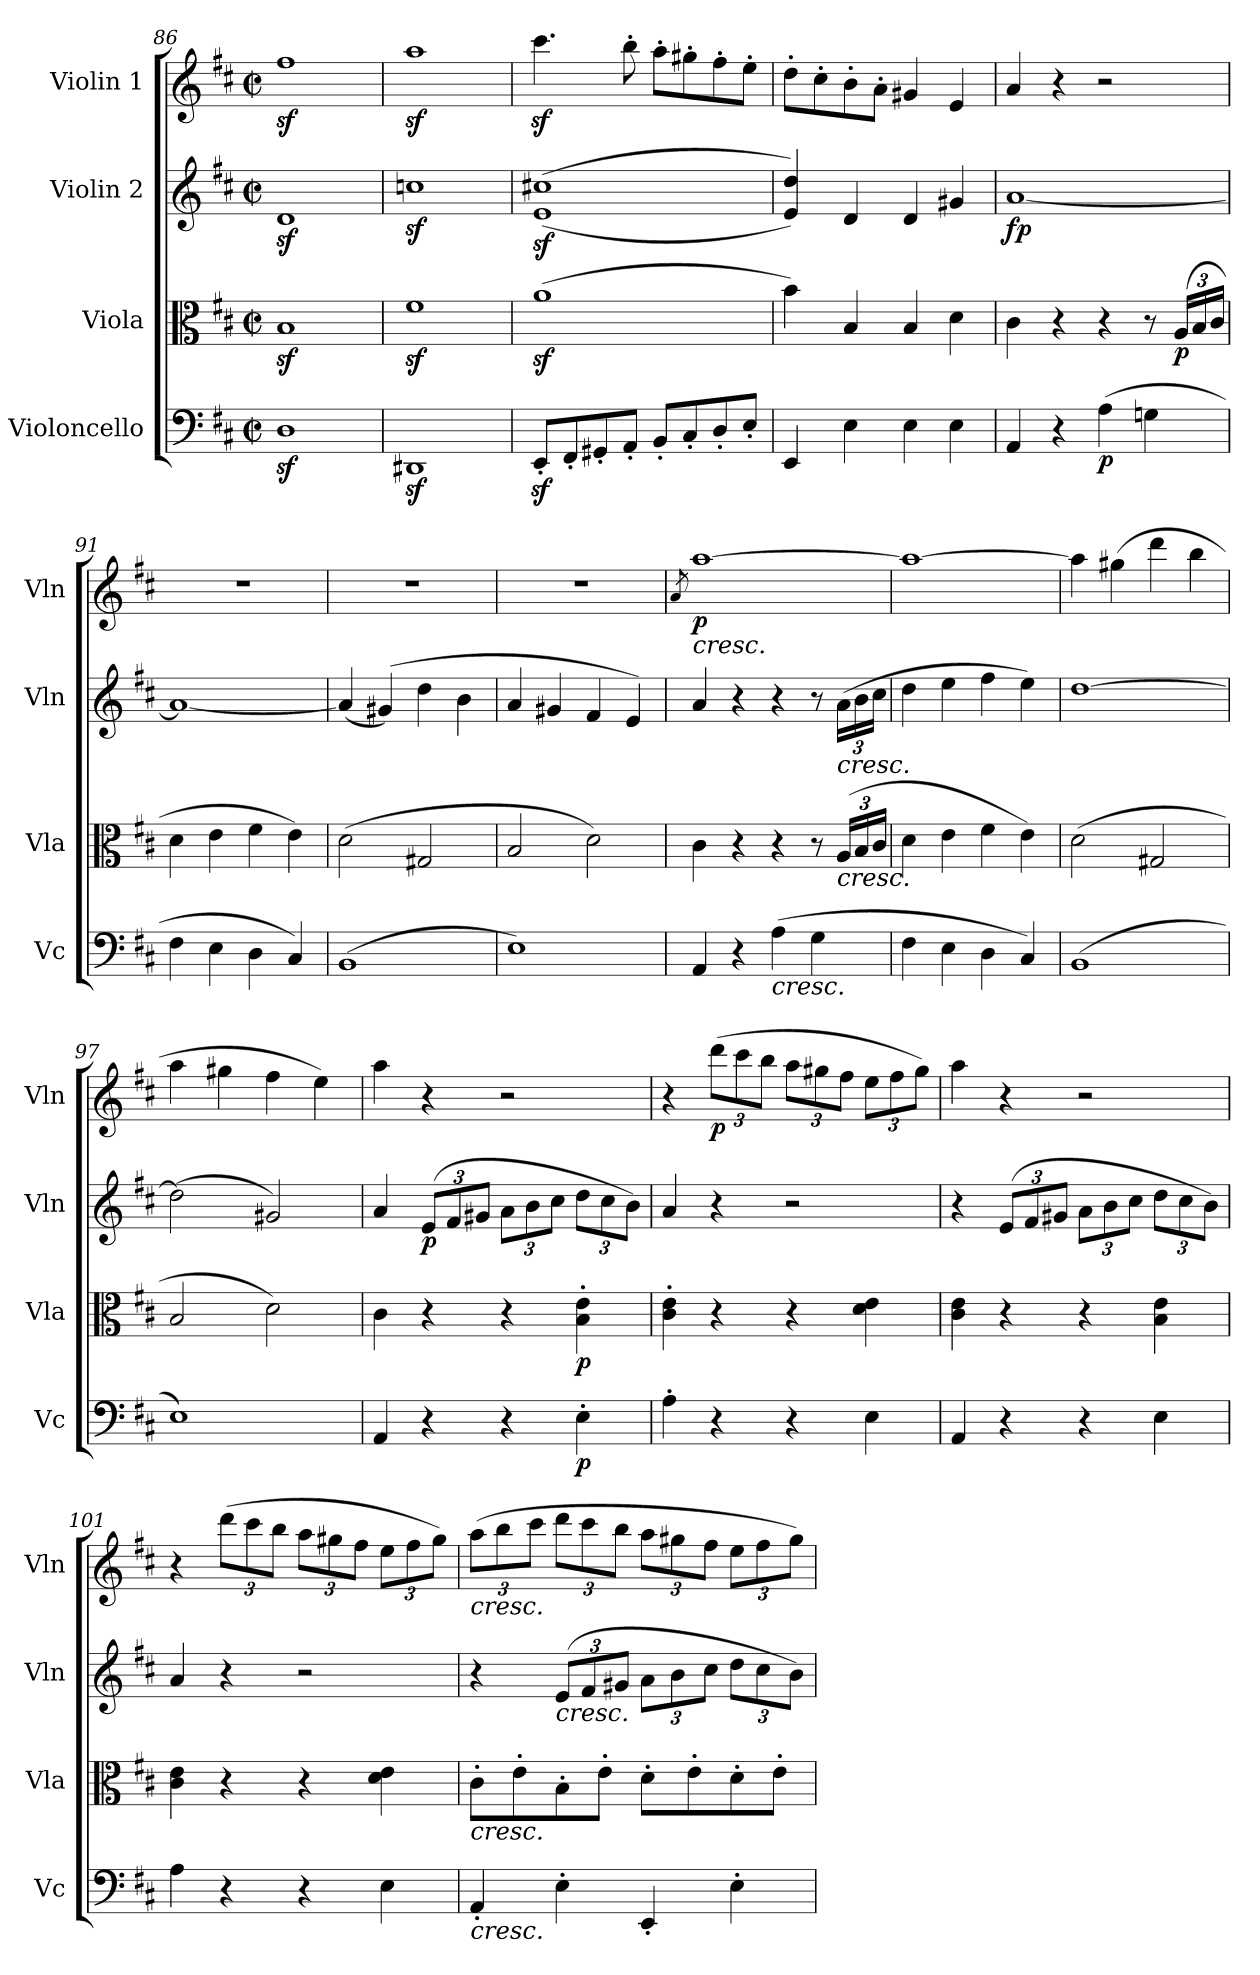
**kern	**dynam	**kern	**dynam	**kern	**dynam	**kern	**dynam
*part4	*part4	*part3	*part3	*part2	*part2	*part1	*part1
*staff4	*staff4	*staff3	*staff3	*staff2	*staff2	*staff1	*staff1
*I"Violoncello	*	*I"Viola	*	*I"Violin 2	*	*I"Violin 1	*
*I'Vc	*	*I'Vla	*	*I'Vln	*	*I'Vln	*
*clefF4	*	*clefC3	*	*clefG2	*	*clefG2	*
*k[f#c#]	*	*k[f#c#]	*	*k[f#c#]	*	*k[f#c#]	*
*M2/2	*	*M2/2	*	*M2/2	*	*M2/2	*
*met(c|)	*	*met(c|)	*	*met(c|)	*	*met(c|)	*
=86	=86	=86	=86	=86	=86	=86	=86
1Dz<	.	1Bz<	.	1dz<	.	1ff#z<	.
=87	=87	=87	=87	=87	=87	=87	=87
1DD#Xz<	.	1f#z<	.	1ccnz<	.	1aaz<	.
!!LO:LB:g=z
=88	=88	=88	=88	=88	=88	=88	=88
8EEz<'/L	.	(1az<	.	((>1ez< 1cc#Xz<	.	4.ccc#z<\	.
8FF#'/	.	.	.	.	.	.	.
8GG#X'/	.	.	.	.	.	.	.
8AA'/J	.	.	.	.	.	8bb'\	.
8BB'/L	.	.	.	.	.	8aa'\L	.
8C#'/	.	.	.	.	.	8gg#X'\	.
8D'/	.	.	.	.	.	8ff#'\	.
8E'/J	.	.	.	.	.	8ee'\J	.
=89	=89	=89	=89	=89	=89	=89	=89
4EE/	.	4b\)	.	4e/ 4dd/))	.	8dd'\L	.
.	.	.	.	.	.	8cc#'\	.
4E\	.	4B/	.	4d/	.	8b'\	.
.	.	.	.	.	.	8a'\J	.
4E\	.	4B/	.	4d/	.	4g#X/	.
4E\	.	4d\	.	4g#X/	.	4e/	.
=90	=90	=90	=90	=90	=90	=90	=90
!	!	!	!	!	!LO:DY:b	!	!
4AA/	.	4c#\	.	[1a	fp	4a/	.
4r	.	4r	.	.	.	4r	.
!	!LO:DY:b	!	!	!	!	!	!
(4A\	p	4r	.	.	.	2r	.
4Gn\	.	8r	.	.	.	.	.
*	*	*Xbrackettup	*	*	*	*	*
!	!	!	!LO:DY:b	!	!	!	!
.	.	(24A/LL	p	.	.	.	.
.	.	24B/	.	.	.	.	.
.	.	24c#/JJ	.	.	.	.	.
=91	=91	=91	=91	=91	=91	=91	=91
4F#\	.	4d\	.	1a_	.	1r	.
4E\	.	4e\	.	.	.	.	.
4D\	.	4f#\	.	.	.	.	.
4C#/)	.	4e\)	.	.	.	.	.
=92	=92	=92	=92	=92	=92	=92	=92
(1BB	.	(2d\	.	(4a/]	.	1r	.
.	.	.	.	(4g#X/)	.	.	.
.	.	2G#X/	.	4dd\	.	.	.
.	.	.	.	4b\	.	.	.
=93	=93	=93	=93	=93	=93	=93	=93
1E)	.	2B/	.	4a/	.	1r	.
.	.	.	.	4g#X/	.	.	.
.	.	2d\)	.	4f#/	.	.	.
.	.	.	.	4e/)	.	.	.
=94	=94	=94	=94	=94	=94	=94	=94
.	.	.	.	.	.	8qa/	.
!	!	!	!	!	!	!LO:TX:b:i:t=cresc.	!
!	!	!	!	!	!	!	!LO:DY:b
4AA/	.	4c#\	.	4a/	.	[1aa	p
4r	.	4r	.	4r	.	.	.
!LO:TX:b:i:t=cresc.	!	!	!	!	!	!	!
(4A\	.	4r	.	4r	.	.	.
4G\	.	8r	.	8r	.	.	.
*	*	*	*	*Xbrackettup	*	*	*
!	!	!	!	!LO:TX:b:i:t=cresc.	!	!	!
!	!	!LO:TX:b:i:t=cresc.	!	!	!	!	!
.	.	(24A/LL	.	(24a\LL	.	.	.
.	.	24B/	.	24b\	.	.	.
.	.	24c#/JJ	.	24cc#\JJ	.	.	.
=95	=95	=95	=95	=95	=95	=95	=95
4F#\	.	4d\	.	4dd\	.	1aa_	.
4E\	.	4e\	.	4ee\	.	.	.
4D\	.	4f#\	.	4ff#\	.	.	.
4C#/)	.	4e\)	.	4ee\)	.	.	.
!!LO:LB:g=z
=96	=96	=96	=96	=96	=96	=96	=96
(1BB	.	(2d\	.	[1dd	.	4aa\]	.
.	.	.	.	.	.	(4gg#X\	.
.	.	2G#X/	.	.	.	4ddd\	.
.	.	.	.	.	.	4bb\	.
=97	=97	=97	=97	=97	=97	=97	=97
1E)	.	2B/	.	(2dd\]	.	4aa\	.
.	.	.	.	.	.	4gg#X\	.
.	.	2d\)	.	2g#X/)	.	4ff#\	.
.	.	.	.	.	.	4ee\)	.
!!LO:LB:g=z
=98	=98	=98	=98	=98	=98	=98	=98
4AA/	.	4c#\	.	4a/	.	4aa\	.
!	!	!	!	!	!LO:DY:b	!	!
4r	.	4r	.	(12e/L	p	4r	.
.	.	.	.	12f#/	.	.	.
.	.	.	.	12g#X/J	.	.	.
4r	.	4r	.	12a\L	.	2r	.
.	.	.	.	12b\	.	.	.
.	.	.	.	12cc#\J	.	.	.
!	!LO:DY:b	!	!LO:DY:b	!	!	!	!
4E'\	p	4B\' 4e\'	p	12dd\L	.	.	.
.	.	.	.	12cc#\	.	.	.
.	.	.	.	12b\J)	.	.	.
=99	=99	=99	=99	=99	=99	=99	=99
4A'\	.	4c#\' 4e\'	.	4a/	.	4r	.
*	*	*	*	*	*	*Xbrackettup	*
!	!	!	!	!	!	!	!LO:DY:b
4r	.	4r	.	4r	.	(12ddd\L	p
.	.	.	.	.	.	12ccc#\	.
.	.	.	.	.	.	12bb\J	.
4r	.	4r	.	2r	.	12aa\L	.
.	.	.	.	.	.	12gg#X\	.
.	.	.	.	.	.	12ff#\J	.
4E\	.	4d\ 4e\	.	.	.	12ee\L	.
.	.	.	.	.	.	12ff#\	.
.	.	.	.	.	.	12gg#\J)	.
=100	=100	=100	=100	=100	=100	=100	=100
4AA/	.	4c#\ 4e\	.	4r	.	4aa\	.
4r	.	4r	.	(12e/L	.	4r	.
.	.	.	.	12f#/	.	.	.
.	.	.	.	12g#X/J	.	.	.
4r	.	4r	.	12a\L	.	2r	.
.	.	.	.	12b\	.	.	.
.	.	.	.	12cc#\J	.	.	.
4E\	.	4B\ 4e\	.	12dd\L	.	.	.
.	.	.	.	12cc#\	.	.	.
.	.	.	.	12b\J)	.	.	.
=101	=101	=101	=101	=101	=101	=101	=101
4A\	.	4c#\ 4e\	.	4a/	.	4r	.
4r	.	4r	.	4r	.	(12ddd\L	.
.	.	.	.	.	.	12ccc#\	.
.	.	.	.	.	.	12bb\J	.
4r	.	4r	.	2r	.	12aa\L	.
.	.	.	.	.	.	12gg#X\	.
.	.	.	.	.	.	12ff#\J	.
4E\	.	4d\ 4e\	.	.	.	12ee\L	.
.	.	.	.	.	.	12ff#\	.
.	.	.	.	.	.	12gg#\J)	.
!!LO:LB:g=z
=102	=102	=102	=102	=102	=102	=102	=102
!	!	!	!	!	!	!LO:TX:b:i:t=cresc.	!
!	!	!LO:TX:b:i:t=cresc.	!	!	!	!	!
!LO:TX:b:i:t=cresc.	!	!	!	!	!	!	!
4AA'/	.	8c#'\L	.	4r	.	(12aa\L	.
.	.	.	.	.	.	12bb\	.
.	.	8e'\	.	.	.	.	.
.	.	.	.	.	.	12ccc#\J	.
!	!	!	!	!LO:TX:b:i:t=cresc.	!	!	!
4E'\	.	8B'\	.	(12e/L	.	12ddd\L	.
.	.	.	.	12f#/	.	12ccc#\	.
.	.	8e'\J	.	.	.	.	.
.	.	.	.	12g#X/J	.	12bb\J	.
4EE'/	.	8d'\L	.	12a\L	.	12aa\L	.
.	.	.	.	12b\	.	12gg#X\	.
.	.	8e'\	.	.	.	.	.
.	.	.	.	12cc#\J	.	12ff#\J	.
4E'\	.	8d'\	.	12dd\L	.	12ee\L	.
.	.	.	.	12cc#\	.	12ff#\	.
.	.	8e'\J	.	.	.	.	.
.	.	.	.	12b\J)	.	12gg#\J)	.
=	=	=	=	=	=	=	=
*-	*-	*-	*-	*-	*-	*-	*-
